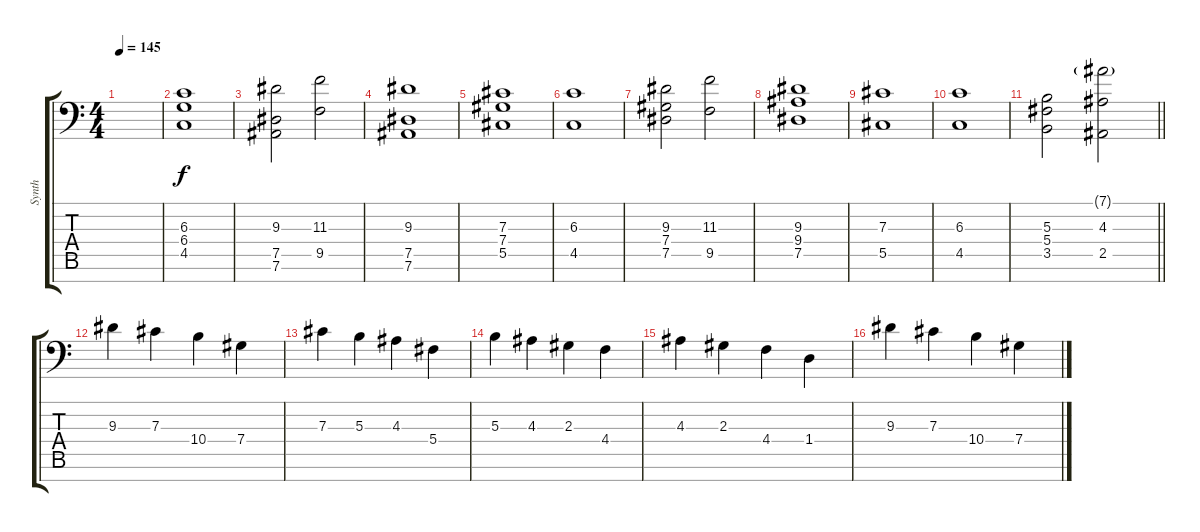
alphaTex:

\track ("Synth" "Synth") {instrument stringensemble1}
\staff {score tabs}
\tuning (Eb4 Bb3 Gb3 Db3 Ab2 Eb2 Bb1) {hide}
\ts (4 4)
\tempo 145
\clef f4
\ks c
|
(6.3 6.4 4.5).1{volume 9} |
(9.3 7.5 7.6).2 (11.3 9.5).2 |
(9.3 7.5 7.6).1 |
(7.3 7.4 5.5).1 |
(6.3 4.5).1 |
(9.3 7.4 7.5).2 (11.3 9.5).2 |
(9.3 9.4 7.5).1 |
(7.3 5.5).1 |
(6.3 4.5).1 |
\barLineRight lightlight
(5.3 5.4 3.5).2 (7.1{g} 4.3 2.5).2 |
\section ("" "")
9.3.4{volume 12 instrument stringensemble1} 7.3.4 10.4.4 7.4.4 |
7.3.4 5.3.4 4.3.4 5.4.4 |
5.3.4 4.3.4 2.3.4 4.4.4 |
4.3.4 2.3.4 4.4.4 1.4.4 |
9.3.4{volume 12 instrument stringensemble1} 7.3.4 10.4.4 7.4.4
